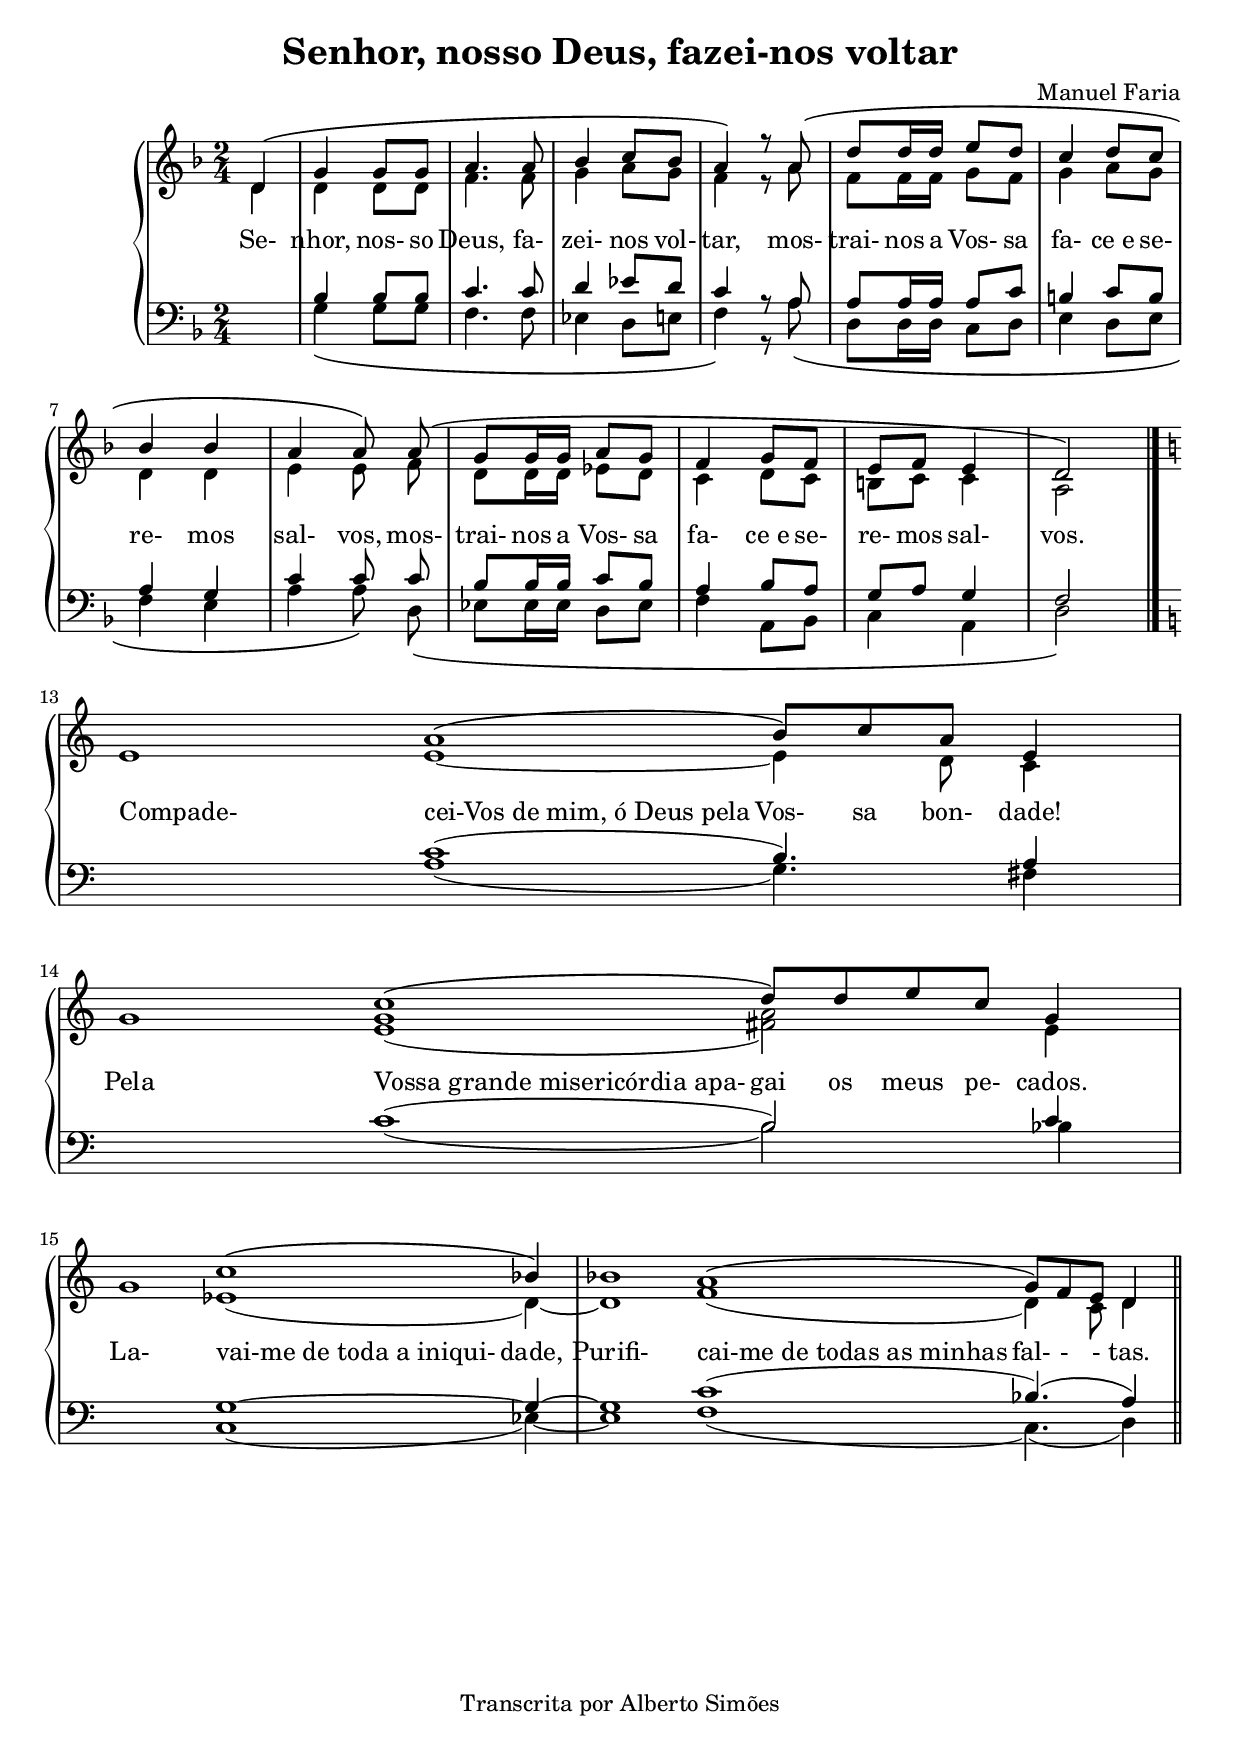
\version "2.14.0"

\header {
  title = "Senhor, nosso Deus, fazei-nos voltar"
  composer = "Manuel Faria"
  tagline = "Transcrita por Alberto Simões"

  ocasioes = "salmo,quaresma"
  seccao   = "salmo"
}

letra = \lyricmode {
  Se- nhor, nos- so Deus,
  fa- zei- nos vol- tar,
  mos- trai- nos a Vos- sa
  fa- ce_e se- re- mos sal- vos,
  mos- trai- nos a Vos- sa
  fa- ce_e se- re- mos sal- vos.

  \once \override LyricText #'self-alignment-X = #LEFT
  Compade-
  \once \override LyricText #'self-alignment-X = #LEFT
  "cei-Vos de mim, ó Deus pela" Vos- sa bon- 
  dade!

  Pela
  \once \override LyricText #'self-alignment-X = #LEFT
  "Vossa grande misericórdia apa-" gai os meus pe-
  cados.

  La-
  \once \override LyricText #'self-alignment-X = #LEFT
  "vai-me de toda a iniqui-" 
  dade,

  Purifi-
  \once \override LyricText #'self-alignment-X = #LEFT
  "cai-me de todas as minhas"
  fal- - - tas.
}

global = {
  \key f \major
  \time 2/4
}

upperA = \relative c' {
  \voiceOne
  \partial 4 d4 \(
    g4 g8[ g]
    a4. a8
    bes4 c8[ bes]
    a4\) 
  r8 a8\(
    d8[ d16 d] e8[ d]
    c4 d8[ c]
    bes4 bes
    a a8\noBeam\)
  a8\(
    g8[ g16 g] a8[ g] 
    f4 g8[ f]
    e[ f] e4
    d2\)

  \bar "|."\break

  \key c \major
  \set Score.measureLength = #(ly:make-moment 21 8)
  e1 a\( b8\)[ c a] e4
  \set Score.measureLength = #(ly:make-moment 11 4)
  g1 c1\( d8[\) d e c] g4

  \set Score.measureLength = #(ly:make-moment 9 4)
  g1 c1\( bes4\)
  \set Score.measureLength = #(ly:make-moment 21 8)
  bes1 a1\( g8[\) f e] d4

\bar "||"
}

upperB = \relative c' {
  \partial 4 d4
  d4 d8[ d]
  f4. f8
  g4 a8[ g]
  f4 r8 a8
  f[ f16 f] g8[ f]
  
  g4 a8[ g]
  d4 d
  e e8\noBeam f
  d8[ d16 d] ees8[ d] 
  c4 d8[ c]
  b[ c] c4
  a2

  \key c \major
  \set Score.measureLength = #(ly:make-moment 21 8)
  s1 e'1 ~ e4 d8 c4
  \set Score.measureLength = #(ly:make-moment 11 4)
  s1 <e g>1( <fis a>2) e4

  \set Score.measureLength = #(ly:make-moment 9 4)
  s1 ees1( d4) ~
  \set Score.measureLength = #(ly:make-moment 21 8)
  d1 f( d4) c8 d4
}

upper =  {
  \global
  << \new Voice = "melody" \upperA \\ \upperB >>
}

lowerA = \relative c' {
  \partial 4 s4
  bes4 bes8[ bes]
  c4. c8
  d4 ees8[ d]
  c4 r8 a
  a[ a16 a] a8[ c]

  b4 c8[ b]
  a4 g
  c c8\noBeam c8
  bes8[ bes16 bes] c8[ bes]
  a4 bes8[ a]
  g8[ a] g4
  f2

  \key c \major
  \set Score.measureLength = #(ly:make-moment 21 8)
  s1 c'1( b4.) a4
  \set Score.measureLength = #(ly:make-moment 11 4)
  s1 c1( b2) c4

  \set Score.measureLength = #(ly:make-moment 9 4)
  s1 g1 ~ g4 ~
  \set Score.measureLength = #(ly:make-moment 21 8)
  g1 c1( bes4.)( a4)
}

lowerB = \relative c' {
  \partial 4 s4
  g4\( g8[ g]
       f4. f8
       ees4 d8[ e]
       f4\)
  r8 a8\(
    d,8[ d16 d] c8[ d]
    e4 d8[ e]
    f4 e
    a4 a8\noBeam\)
  d,8\(
    ees8[ ees16 ees] d8[ ees]
    f4 a,8[ bes]
    c4 a
    d2\)

  \key c \major
  \set Score.measureLength = #(ly:make-moment 21 8)
  s1 a'1( g4.) fis4

  \set Score.measureLength = #(ly:make-moment 11 4)
  s1 \once \override NoteColumn #'force-hshift = #-.5 c'( b2) bes4

  \set Score.measureLength = #(ly:make-moment 9 4)
  s1 c,1( ees4) ~
  \set Score.measureLength = #(ly:make-moment 21 8)
  ees1 f1( c4.)( d4)
}

lower =  {
  \global\clef bass
  << \lowerA \\ \lowerB >>
}


\score {
  <<
    \new PianoStaff <<
      \new Staff = "upper" \upper
      \new Staff = "lower" \lower
    >>
    \new Lyrics \with { alignAboveContext = "lower" }
    {
      \lyricsto "melody"
      \letra
    }
  >>
  \layout {
    \context { \Staff \RemoveEmptyStaves }
  }
  \midi { 
    \context {
      \Score
      tempoWholesPerMinute = #(ly:make-moment 72 4)
    }
  }
}
